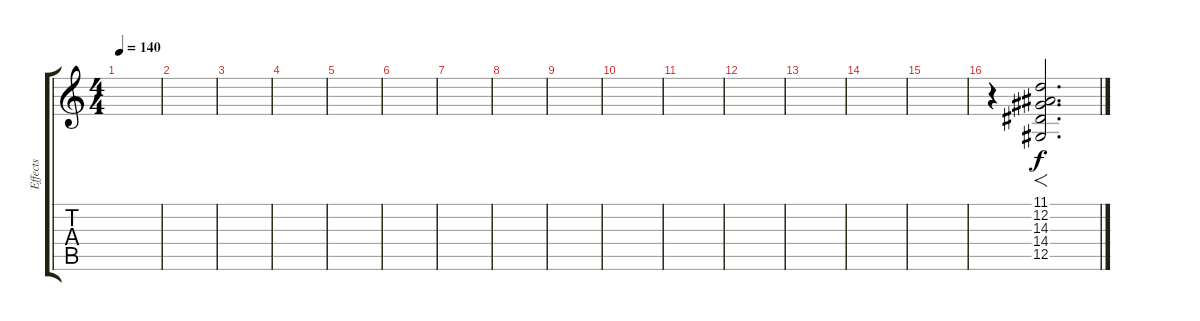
\track ("Effects" "Effects") {instrument reversecymbal}
\staff {score tabs}
\tuning (Eb4 Bb3 Gb3 Db3 Ab2 Db2) {hide}
\ts (4 4)
\tempo 140
\clef g2
\ks c
|
|
|
|
|
|
|
|
|
|
|
|
|
|
|
r.4 (11.1 12.2 14.3 14.4 12.5).2{f d}
